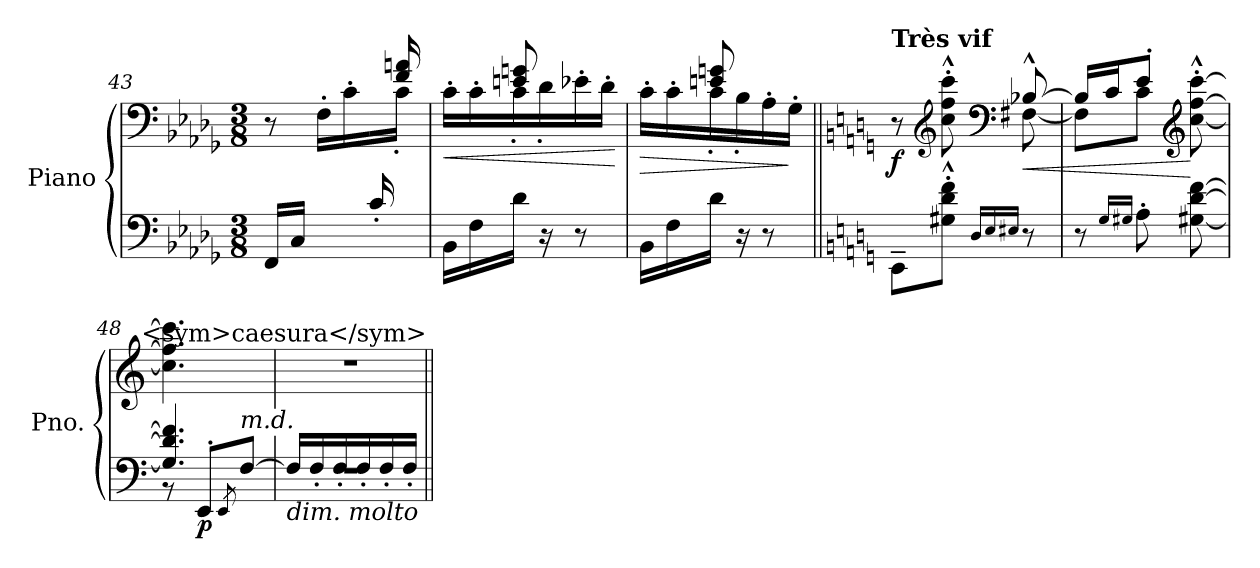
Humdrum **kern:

**kern	**kern	**dynam
*part1	*part1	*part1
*staff2	*staff1	*staff1/2
*I"Piano	*	*
*I'Pno.	*	*
*clefF4	*clefF4	*
*k[b-e-a-d-g-]	*k[b-e-a-d-g-]	*
*M3/8	*M3/8	*
=43	=43	=43
*	*^	*
16FF/LL	8r	8ryy	.
16C/JJ	.	.	.
8ryy	8ryy	16F'\LL	.
.	.	16c'\	.
16c'>/	16ryy	16ryy	.
16ryy	16f/ 16an/	16c'<\JJ	.
!!LO:LB:g=z	!!
=44	=44	=44	=44
!	!	!	!LO:HP:b
16BB-\LL	8ryy	16c'\LL	<
16F\	.	16c'\	.
16d-\JJ	8en/ 8gn/	16c'\	.
16r	.	16d-'\	.
8r	8ryy	16e-X'\	.
.	.	16d-'\JJ	.
*	*v	*v	*
.	.	[
=45	=45	=45
!	!	!LO:HP:b
*	*^	*
16BB-\LL	8ryy	16c'\LL	>
16F\	.	16c'\	.
16d-\JJ	8en/ 8gn/	16c'\	.
16r	.	16B-'\	.
8r	8ryy	16A-'\	.
.	.	16G-'\JJ	]
=46||	=46||	=46||	=46||
*k[]	*k[]	*	*
*^	*	*	*
!	!	!LO:TX:a:B:t=Très vif	!	!
!	!	!	!	!LO:DY:b
4ryy	8EE~\L	8r	4ryy	f
*	*	*clefG2	*	*
.	8G#X\'^^ 8d\'^^ 8f\'^^J	8cc\'>^^ 8ff\'>^^ 8ccc\'>^^	.	.
(<16qD/LL	.	.	.	.
16qE/	.	.	.	.
16qE#X/JJ	.	.	.	.
*	*	*clefF4	*	*
!	!	!	!	!LO:HP:b
8ryy	8r	[8B-X^^/	[8F#X\)	<
*v	*v	*	*	*
=47	=47	=47	=47
8r	16B-/LL]	8F#\L]	.
.	16c/J	.	.
16qG/LL	.	.	.
16qG#X/JJ	.	.	.
8A'\	8e'/J	8c\J	.
*	*clefG2	*	*
!	!	!	!LO:DY:n=1:b
[8G#\ [8d\ [8f\	[8cc\'>^^ [8ff\'>^^ [8ccc\'>^^	8ryy	[ other-dynamics
=48	=48	=48	=48
*^	*	*	*
*	*^	*	*	*
!	!	!	!LO:TX:a:t=Retenu	!	!
*	*	*	*v	*v	*
4.G#/] 4.d/] 4.f/]	8r	8ryy	4.cc\] 4.ff\] 4.ccc\]	.
!	!	!	!	!LO:DY:b=2
.	4ryy	8EE'</L	.	p
.	.	8qEE/	.	.
!	!	!LO:TX:i:t=m.d.	!	!
.	.	[8F/J	.	.
!!LO:LB:g=z
=49	=49	=49	=49	=49
!LO:TX:b:i:t=dim. molto	!	!	!	!
*	*v	*v	*	*
4.r	16F/LL]	4.r	.
.	16F'/	.	.
.	16F'/	.	.
.	16F'/	.	.
.	16F'/	.	.
.	16F'/JJ	.	.
!	!	!LO:TX:a:t=<sym>caesura</sym>	!
*v	*v	*	*
=||	=||	=||
*-	*-	*-
